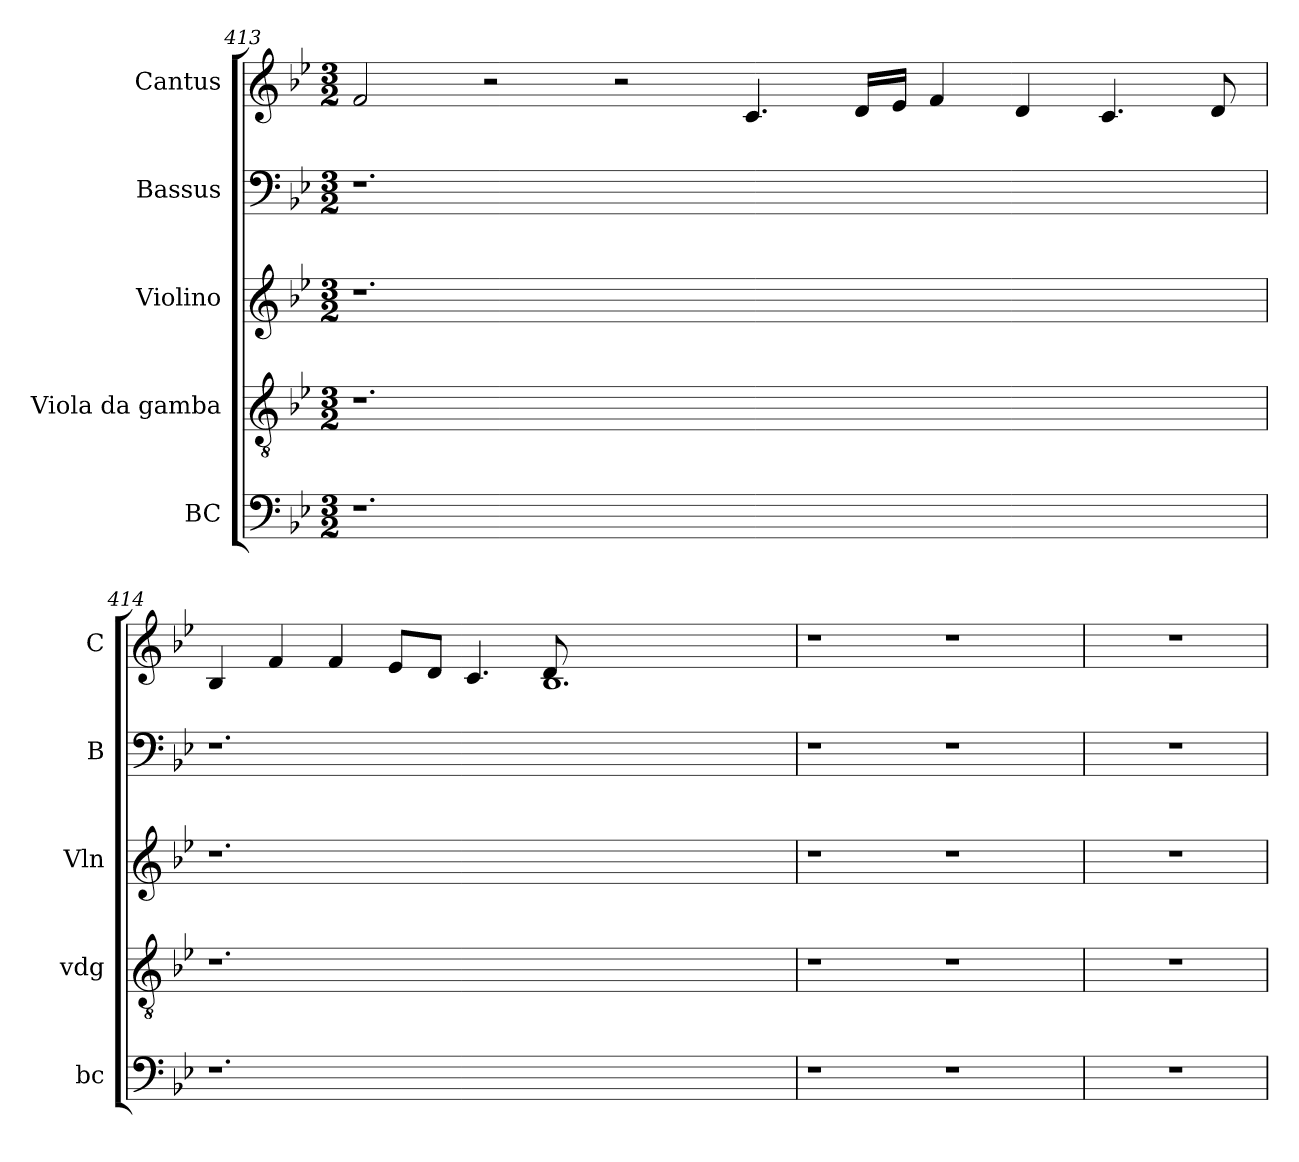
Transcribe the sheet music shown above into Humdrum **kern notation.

**kern	**kern	**kern	**kern	**kern
*part5	*part4	*part3	*part2	*part1
*staff5	*staff4	*staff3	*staff2	*staff1
*I"BC	*I"Viola da gamba	*I"Violino	*I"Bassus	*I"Cantus
*I'bc	*I'vdg	*I'Vln	*I'B	*I'C
*clefF4	*clefGv2	*clefG2	*clefF4	*clefG2
*k[b-e-]	*k[b-e-]	*k[b-e-]	*k[b-e-]	*k[b-e-]
*B-:	*B-:	*B-:	*B-:	*B-:
*M3/2	*M3/2	*M3/2	*M3/2	*M3/2
=413	=413	=413	=413	=413
1.r	1.r	1.r	1.r	2f/
.	.	.	.	2r
.	.	.	.	2r
1.ryy	1.ryy	1.ryy	1.ryy	4.c/
.	.	.	.	16d/LL
.	.	.	.	16e-/JJ
.	.	.	.	4f/
.	.	.	.	4d/
.	.	.	.	4.c/
.	.	.	.	8d/
!!LO:LB:g=z
=414	=414	=414	=414	=414
*	*	*	*	*^
1.r	1.r	1.r	1.r	4B-/	1ryy
.	.	.	.	4f/	.
.	.	.	.	4f/	.
.	.	.	.	8e-/L	.
.	.	.	.	8d/J	.
.	.	.	.	4.c/	4.ryy
.	.	.	.	8d/	1.B-
1ryy	1ryy	1ryy	1ryy	1ryy	.
4.ryy	4.ryy	4.ryy	4.ryy	4.ryy	.
*	*	*	*	*v	*v
=415	=415	=415	=415	=415
1r	1r	1r	1r	1r
1r	1r	1r	1r	1r
=416	=416	=416	=416	=416
1.r	1.r	1.r	1.r	1.r
=	=	=	=	=
*-	*-	*-	*-	*-
